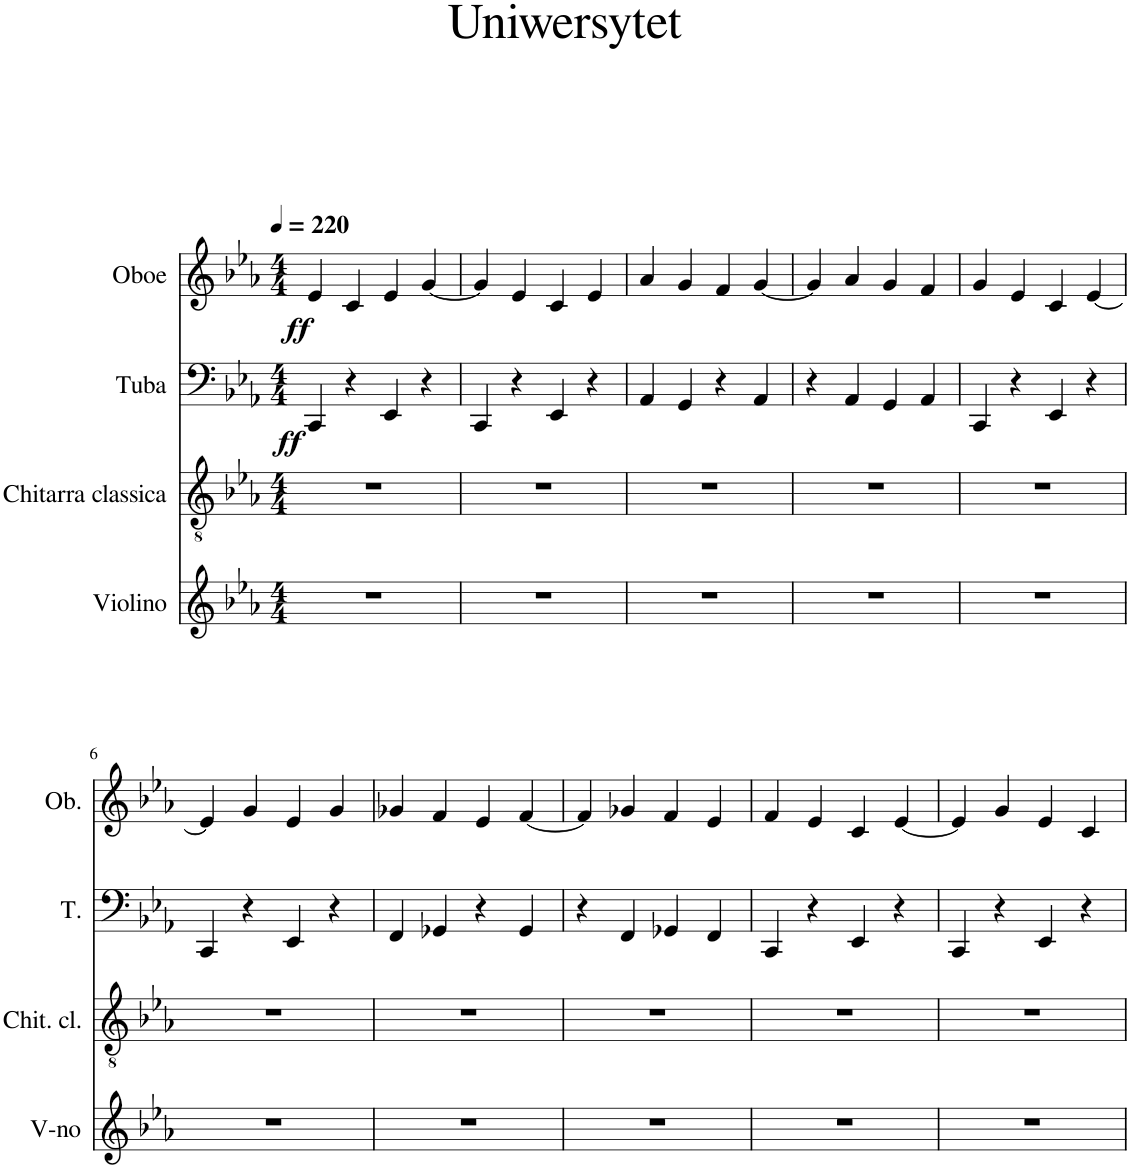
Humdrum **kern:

**kern	**kern	**kern	**dynam	**kern	**dynam
*part4	*part3	*part2	*part2	*part1	*part1
*staff4	*staff3	*staff2	*staff2	*staff1	*staff1
*I"Violino	*I"Chitarra classica	*I"Tuba	*	*I"Oboe	*
*I'V-no	*I'Chit. cl.	*I'T.	*	*I'Ob.	*
*clefG2	*clefGv2	*clefF4	*	*clefG2	*
*k[b-e-a-]	*k[b-e-a-]	*k[b-e-a-]	*	*k[b-e-a-]	*
*M4/4	*M4/4	*M4/4	*	*M4/4	*
*MM220	*MM220	*MM220	*	*MM220	*
=1	=1	=1	=1	=1	=1
!	!	!	!LO:DY:b	!	!LO:DY:b
1r	1r	4CC/	ff	4e-/	ff
.	.	4r	.	4c/	.
.	.	4EE-/	.	4e-/	.
.	.	4r	.	[4g/	.
=2	=2	=2	=2	=2	=2
1r	1r	4CC/	.	4g/]	.
.	.	4r	.	4e-/	.
.	.	4EE-/	.	4c/	.
.	.	4r	.	4e-/	.
=3	=3	=3	=3	=3	=3
1r	1r	4AA-/	.	4a-/	.
.	.	4GG/	.	4g/	.
.	.	4r	.	4f/	.
.	.	4AA-/	.	[4g/	.
=4	=4	=4	=4	=4	=4
1r	1r	4r	.	4g/]	.
.	.	4AA-/	.	4a-/	.
.	.	4GG/	.	4g/	.
.	.	4AA-/	.	4f/	.
=5	=5	=5	=5	=5	=5
1r	1r	4CC/	.	4g/	.
.	.	4r	.	4e-/	.
.	.	4EE-/	.	4c/	.
.	.	4r	.	[4e-/	.
!!LO:LB:g=z
=6	=6	=6	=6	=6	=6
1r	1r	4CC/	.	4e-/]	.
.	.	4r	.	4g/	.
.	.	4EE-/	.	4e-/	.
.	.	4r	.	4g/	.
=7	=7	=7	=7	=7	=7
1r	1r	4FF/	.	4g-X/	.
.	.	4GG-X/	.	4f/	.
.	.	4r	.	4e-/	.
.	.	4GG-/	.	[4f/	.
=8	=8	=8	=8	=8	=8
1r	1r	4r	.	4f/]	.
.	.	4FF/	.	4g-X/	.
.	.	4GG-X/	.	4f/	.
.	.	4FF/	.	4e-/	.
=9	=9	=9	=9	=9	=9
1r	1r	4CC/	.	4f/	.
.	.	4r	.	4e-/	.
.	.	4EE-/	.	4c/	.
.	.	4r	.	[4e-/	.
=10	=10	=10	=10	=10	=10
1r	1r	4CC/	.	4e-/]	.
.	.	4r	.	4g/	.
.	.	4EE-/	.	4e-/	.
.	.	4r	.	4c/	.
=	=	=	=	=	=
*-	*-	*-	*-	*-	*-
